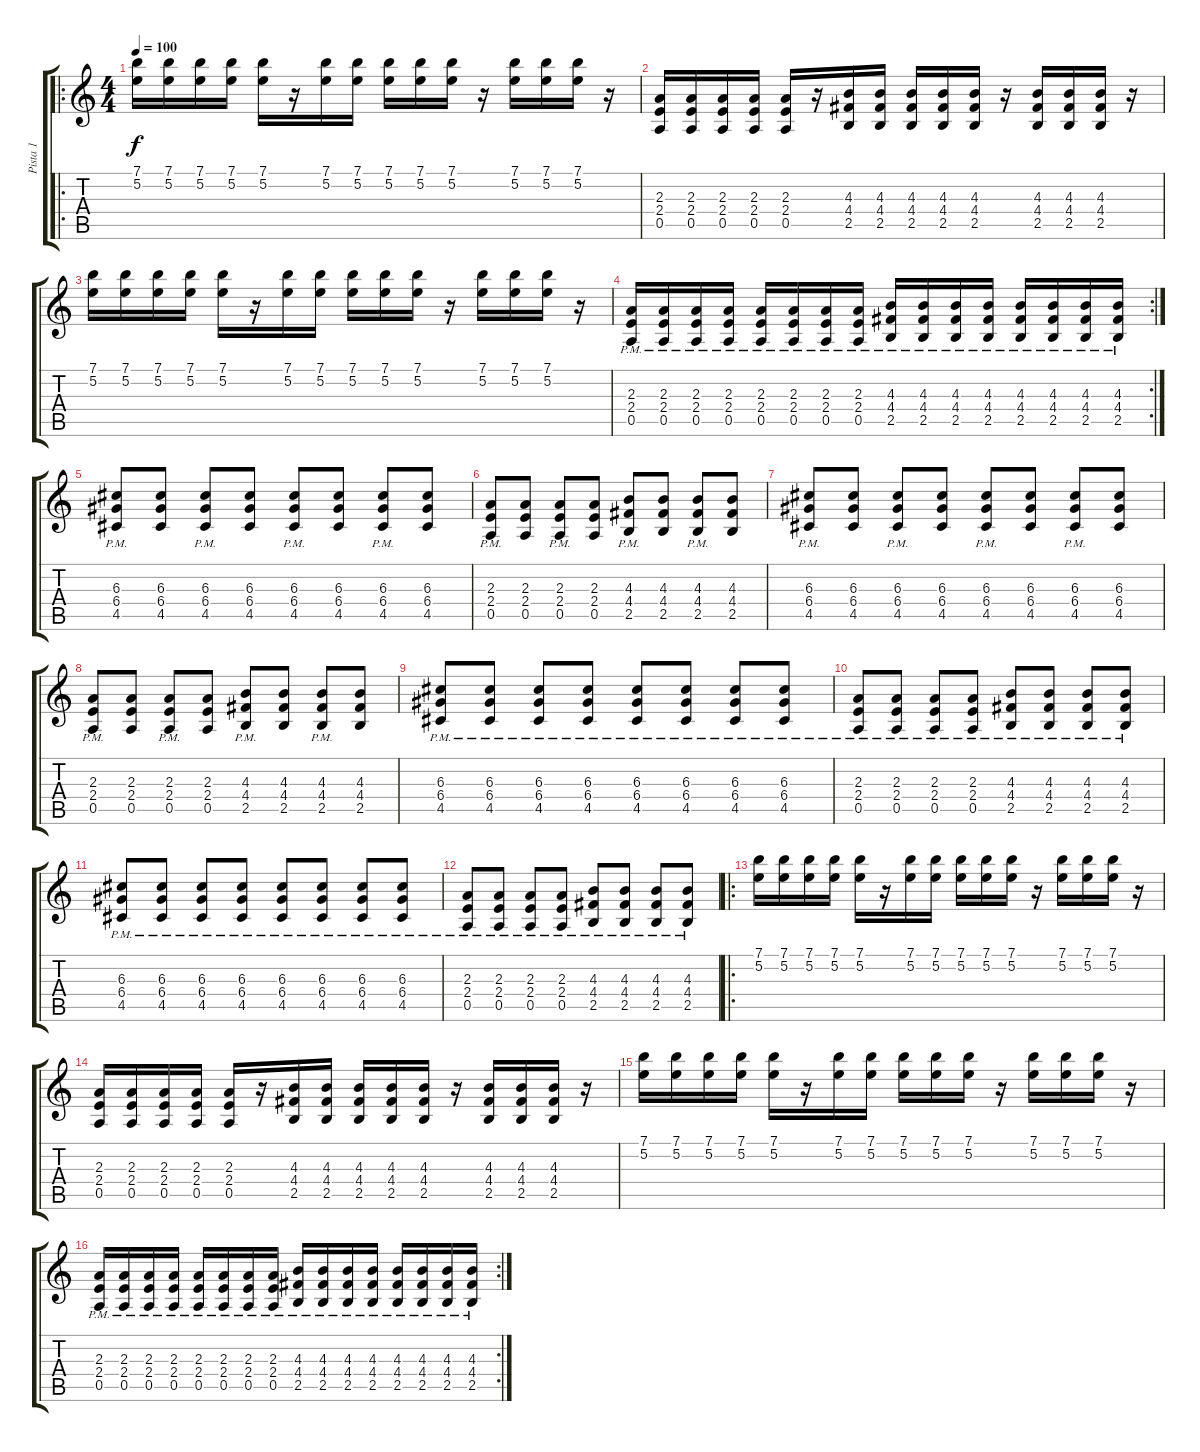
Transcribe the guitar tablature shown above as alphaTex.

\track ("Pista 1" "Pista 1") {instrument overdrivenguitar}
\staff {score tabs}
\tuning (E4 B3 G3 D3 A2 D2) {hide}
\ro
\ts (4 4)
\tempo 100
\clef g2
\ks c
(7.1 5.2).16{dy f} (7.1 5.2).16 (7.1 5.2).16 (7.1 5.2).16 (7.1 5.2).16 r.16 (7.1 5.2).16 (7.1 5.2).16 (7.1 5.2).16 (7.1 5.2).16 (7.1 5.2).16 r.16 (7.1 5.2).16 (7.1 5.2).16 (7.1 5.2).16 r.16 |
(2.3 2.4 0.5).16 (2.3 2.4 0.5).16 (2.3 2.4 0.5).16 (2.3 2.4 0.5).16 (2.3 2.4 0.5).16 r.16 (4.3 4.4 2.5).16 (4.3 4.4 2.5).16 (4.3 4.4 2.5).16 (4.3 4.4 2.5).16 (4.3 4.4 2.5).16 r.16 (4.3 4.4 2.5).16 (4.3 4.4 2.5).16 (4.3 4.4 2.5).16 r.16 |
(7.1 5.2).16 (7.1 5.2).16 (7.1 5.2).16 (7.1 5.2).16 (7.1 5.2).16 r.16 (7.1 5.2).16 (7.1 5.2).16 (7.1 5.2).16 (7.1 5.2).16 (7.1 5.2).16 r.16 (7.1 5.2).16 (7.1 5.2).16 (7.1 5.2).16 r.16 |
\rc 2
(2.3{pm} 2.4{pm} 0.5{pm}).16 (2.3{pm} 2.4{pm} 0.5{pm}).16 (2.3{pm} 2.4{pm} 0.5{pm}).16 (2.3{pm} 2.4{pm} 0.5{pm}).16 (2.3{pm} 2.4{pm} 0.5{pm}).16 (2.3{pm} 2.4{pm} 0.5{pm}).16 (2.3{pm} 2.4{pm} 0.5{pm}).16 (2.3{pm} 2.4{pm} 0.5{pm}).16 (4.3{pm} 4.4{pm} 2.5{pm}).16 (4.3{pm} 4.4{pm} 2.5{pm}).16 (4.3{pm} 4.4{pm} 2.5{pm}).16 (4.3{pm} 4.4{pm} 2.5{pm}).16 (4.3{pm} 4.4{pm} 2.5{pm}).16 (4.3{pm} 4.4{pm} 2.5{pm}).16 (4.3{pm} 4.4{pm} 2.5{pm}).16 (4.3{pm} 4.4{pm} 2.5{pm}).16 |
(6.3{pm} 6.4{pm} 4.5{pm}).8 (6.3 6.4 4.5).8 (6.3{pm} 6.4{pm} 4.5{pm}).8 (6.3 6.4 4.5).8 (6.3{pm} 6.4{pm} 4.5{pm}).8 (6.3 6.4 4.5).8 (6.3{pm} 6.4{pm} 4.5{pm}).8 (6.3 6.4 4.5).8 |
(2.3{pm} 2.4{pm} 0.5{pm}).8 (2.3 2.4 0.5).8 (2.3{pm} 2.4{pm} 0.5{pm}).8 (2.3 2.4 0.5).8 (4.3{pm} 4.4{pm} 2.5{pm}).8 (4.3 4.4 2.5).8 (4.3{pm} 4.4{pm} 2.5{pm}).8 (4.3 4.4 2.5).8 |
(6.3{pm} 6.4{pm} 4.5{pm}).8 (6.3 6.4 4.5).8 (6.3{pm} 6.4{pm} 4.5{pm}).8 (6.3 6.4 4.5).8 (6.3{pm} 6.4{pm} 4.5{pm}).8 (6.3 6.4 4.5).8 (6.3{pm} 6.4{pm} 4.5{pm}).8 (6.3 6.4 4.5).8 |
(2.3{pm} 2.4{pm} 0.5{pm}).8 (2.3 2.4 0.5).8 (2.3{pm} 2.4{pm} 0.5{pm}).8 (2.3 2.4 0.5).8 (4.3{pm} 4.4{pm} 2.5{pm}).8 (4.3 4.4 2.5).8 (4.3{pm} 4.4{pm} 2.5{pm}).8 (4.3 4.4 2.5).8 |
(6.3{pm} 6.4{pm} 4.5{pm}).8 (6.3{pm} 6.4{pm} 4.5{pm}).8 (6.3{pm} 6.4{pm} 4.5{pm}).8 (6.3{pm} 6.4{pm} 4.5{pm}).8 (6.3{pm} 6.4{pm} 4.5{pm}).8 (6.3{pm} 6.4{pm} 4.5{pm}).8 (6.3{pm} 6.4{pm} 4.5{pm}).8 (6.3{pm} 6.4{pm} 4.5{pm}).8 |
(2.3{pm} 2.4{pm} 0.5{pm}).8 (2.3{pm} 2.4{pm} 0.5{pm}).8 (2.3{pm} 2.4{pm} 0.5{pm}).8 (2.3{pm} 2.4{pm} 0.5{pm}).8 (4.3{pm} 4.4{pm} 2.5{pm}).8 (4.3{pm} 4.4{pm} 2.5{pm}).8 (4.3{pm} 4.4{pm} 2.5{pm}).8 (4.3{pm} 4.4{pm} 2.5{pm}).8 |
(6.3{pm} 6.4{pm} 4.5{pm}).8 (6.3{pm} 6.4{pm} 4.5{pm}).8 (6.3{pm} 6.4{pm} 4.5{pm}).8 (6.3{pm} 6.4{pm} 4.5{pm}).8 (6.3{pm} 6.4{pm} 4.5{pm}).8 (6.3{pm} 6.4{pm} 4.5{pm}).8 (6.3{pm} 6.4{pm} 4.5{pm}).8 (6.3{pm} 6.4{pm} 4.5{pm}).8 |
(2.3{pm} 2.4{pm} 0.5{pm}).8 (2.3{pm} 2.4{pm} 0.5{pm}).8 (2.3{pm} 2.4{pm} 0.5{pm}).8 (2.3{pm} 2.4{pm} 0.5{pm}).8 (4.3{pm} 4.4{pm} 2.5{pm}).8 (4.3{pm} 4.4{pm} 2.5{pm}).8 (4.3{pm} 4.4{pm} 2.5{pm}).8 (4.3{pm} 4.4{pm} 2.5{pm}).8 |
\ro
(7.1 5.2).16 (7.1 5.2).16 (7.1 5.2).16 (7.1 5.2).16 (7.1 5.2).16 r.16 (7.1 5.2).16 (7.1 5.2).16 (7.1 5.2).16 (7.1 5.2).16 (7.1 5.2).16 r.16 (7.1 5.2).16 (7.1 5.2).16 (7.1 5.2).16 r.16 |
(2.3 2.4 0.5).16 (2.3 2.4 0.5).16 (2.3 2.4 0.5).16 (2.3 2.4 0.5).16 (2.3 2.4 0.5).16 r.16 (4.3 4.4 2.5).16 (4.3 4.4 2.5).16 (4.3 4.4 2.5).16 (4.3 4.4 2.5).16 (4.3 4.4 2.5).16 r.16 (4.3 4.4 2.5).16 (4.3 4.4 2.5).16 (4.3 4.4 2.5).16 r.16 |
(7.1 5.2).16 (7.1 5.2).16 (7.1 5.2).16 (7.1 5.2).16 (7.1 5.2).16 r.16 (7.1 5.2).16 (7.1 5.2).16 (7.1 5.2).16 (7.1 5.2).16 (7.1 5.2).16 r.16 (7.1 5.2).16 (7.1 5.2).16 (7.1 5.2).16 r.16 |
\rc 2
(2.3{pm} 2.4{pm} 0.5{pm}).16 (2.3{pm} 2.4{pm} 0.5{pm}).16 (2.3{pm} 2.4{pm} 0.5{pm}).16 (2.3{pm} 2.4{pm} 0.5{pm}).16 (2.3{pm} 2.4{pm} 0.5{pm}).16 (2.3{pm} 2.4{pm} 0.5{pm}).16 (2.3{pm} 2.4{pm} 0.5{pm}).16 (2.3{pm} 2.4{pm} 0.5{pm}).16 (4.3{pm} 4.4{pm} 2.5{pm}).16 (4.3{pm} 4.4{pm} 2.5{pm}).16 (4.3{pm} 4.4{pm} 2.5{pm}).16 (4.3{pm} 4.4{pm} 2.5{pm}).16 (4.3{pm} 4.4{pm} 2.5{pm}).16 (4.3{pm} 4.4{pm} 2.5{pm}).16 (4.3{pm} 4.4{pm} 2.5{pm}).16 (4.3{pm} 4.4{pm} 2.5{pm}).16
